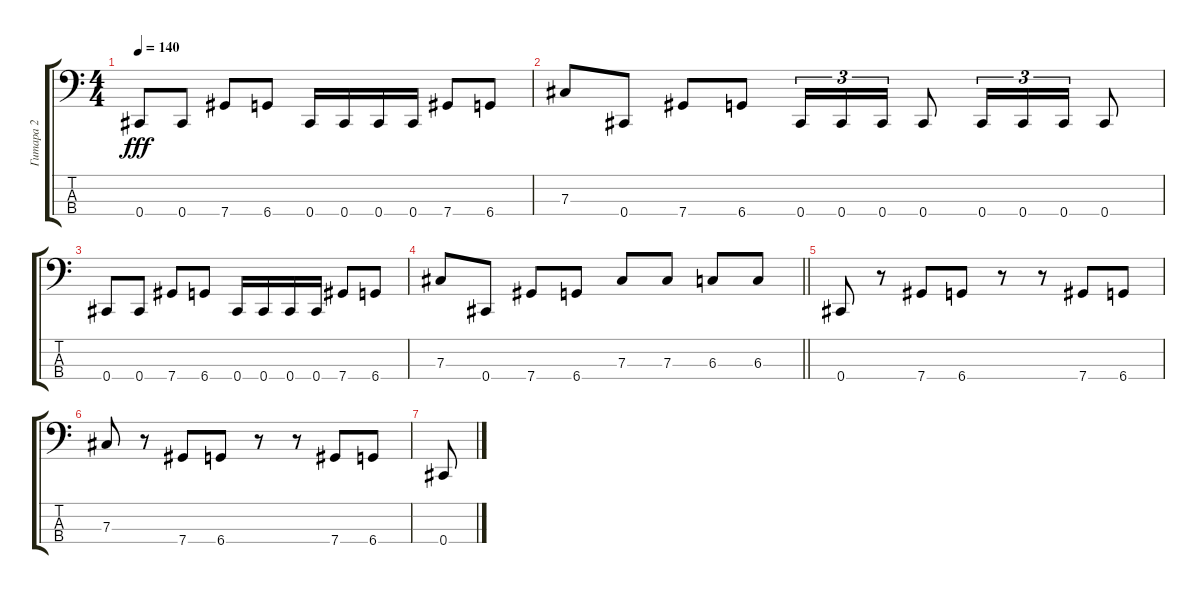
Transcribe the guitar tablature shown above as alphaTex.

\track ("Гитара 2" "Гитара 2") {instrument electricbassfinger}
\staff {score tabs}
\tuning (E2 B1 Gb1 Db1) {hide}
\ts (4 4)
\tempo 140
\clef f4
\ks c
0.4.8{dy fff} 0.4.8 7.4.8 6.4.8 0.4.16 0.4.16 0.4.16 0.4.16 7.4.8 6.4.8 |
7.3.8 0.4.8 7.4.8 6.4.8 0.4.16{tu (3 2)} 0.4.16{tu (3 2)} 0.4.16{tu (3 2)} 0.4.8 0.4.16{tu (3 2)} 0.4.16{tu (3 2)} 0.4.16{tu (3 2)} 0.4.8 |
0.4.8 0.4.8 7.4.8 6.4.8 0.4.16 0.4.16 0.4.16 0.4.16 7.4.8 6.4.8 |
\barLineRight lightlight
7.3.8 0.4.8 7.4.8 6.4.8 7.3.8 7.3.8 6.3.8 6.3.8 |
0.4.8 r.8 7.4.8 6.4.8 r.8 r.8 7.4.8 6.4.8 |
7.3.8 r.8 7.4.8 6.4.8 r.8 r.8 7.4.8 6.4.8 |
0.4.8
